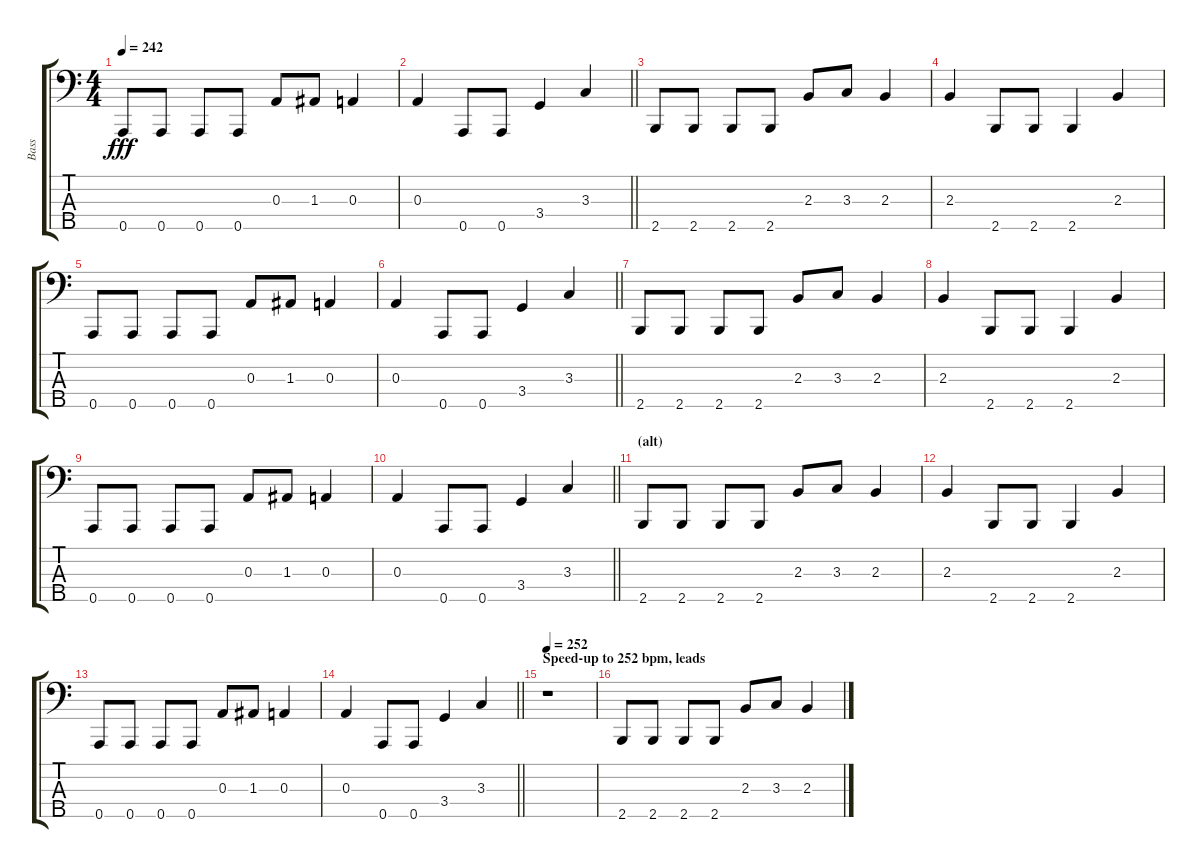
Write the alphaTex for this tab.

\track ("Bass" "Bass") {instrument electricbasspick}
\staff {score tabs}
\tuning (G2 D2 A1 E1 A0) {hide}
\ts (4 4)
\tempo 242
\clef f4
\ks c
0.5.8{dy fff} 0.5.8 0.5.8 0.5.8 0.3.8 1.3.8 0.3.4 |
\barLineRight lightlight
0.3.4 0.5.8 0.5.8 3.4.4 3.3.4 |
2.5.8 2.5.8 2.5.8 2.5.8 2.3.8 3.3.8 2.3.4 |
2.3.4 2.5.8 2.5.8 2.5.4 2.3.4 |
0.5.8 0.5.8 0.5.8 0.5.8 0.3.8 1.3.8 0.3.4 |
\barLineRight lightlight
0.3.4 0.5.8 0.5.8 3.4.4 3.3.4 |
2.5.8 2.5.8 2.5.8 2.5.8 2.3.8 3.3.8 2.3.4 |
2.3.4 2.5.8 2.5.8 2.5.4 2.3.4 |
0.5.8 0.5.8 0.5.8 0.5.8 0.3.8 1.3.8 0.3.4 |
\barLineRight lightlight
0.3.4 0.5.8 0.5.8 3.4.4 3.3.4 |
\section ("" "(alt)")
2.5.8 2.5.8 2.5.8 2.5.8 2.3.8 3.3.8 2.3.4 |
2.3.4 2.5.8 2.5.8 2.5.4 2.3.4 |
0.5.8 0.5.8 0.5.8 0.5.8 0.3.8 1.3.8 0.3.4 |
\barLineRight lightlight
0.3.4 0.5.8 0.5.8 3.4.4 3.3.4 |
\section ("" "Speed-up to 252 bpm, leads")
\tempo 252
r.1 |
2.5.8 2.5.8 2.5.8 2.5.8 2.3.8 3.3.8 2.3.4
